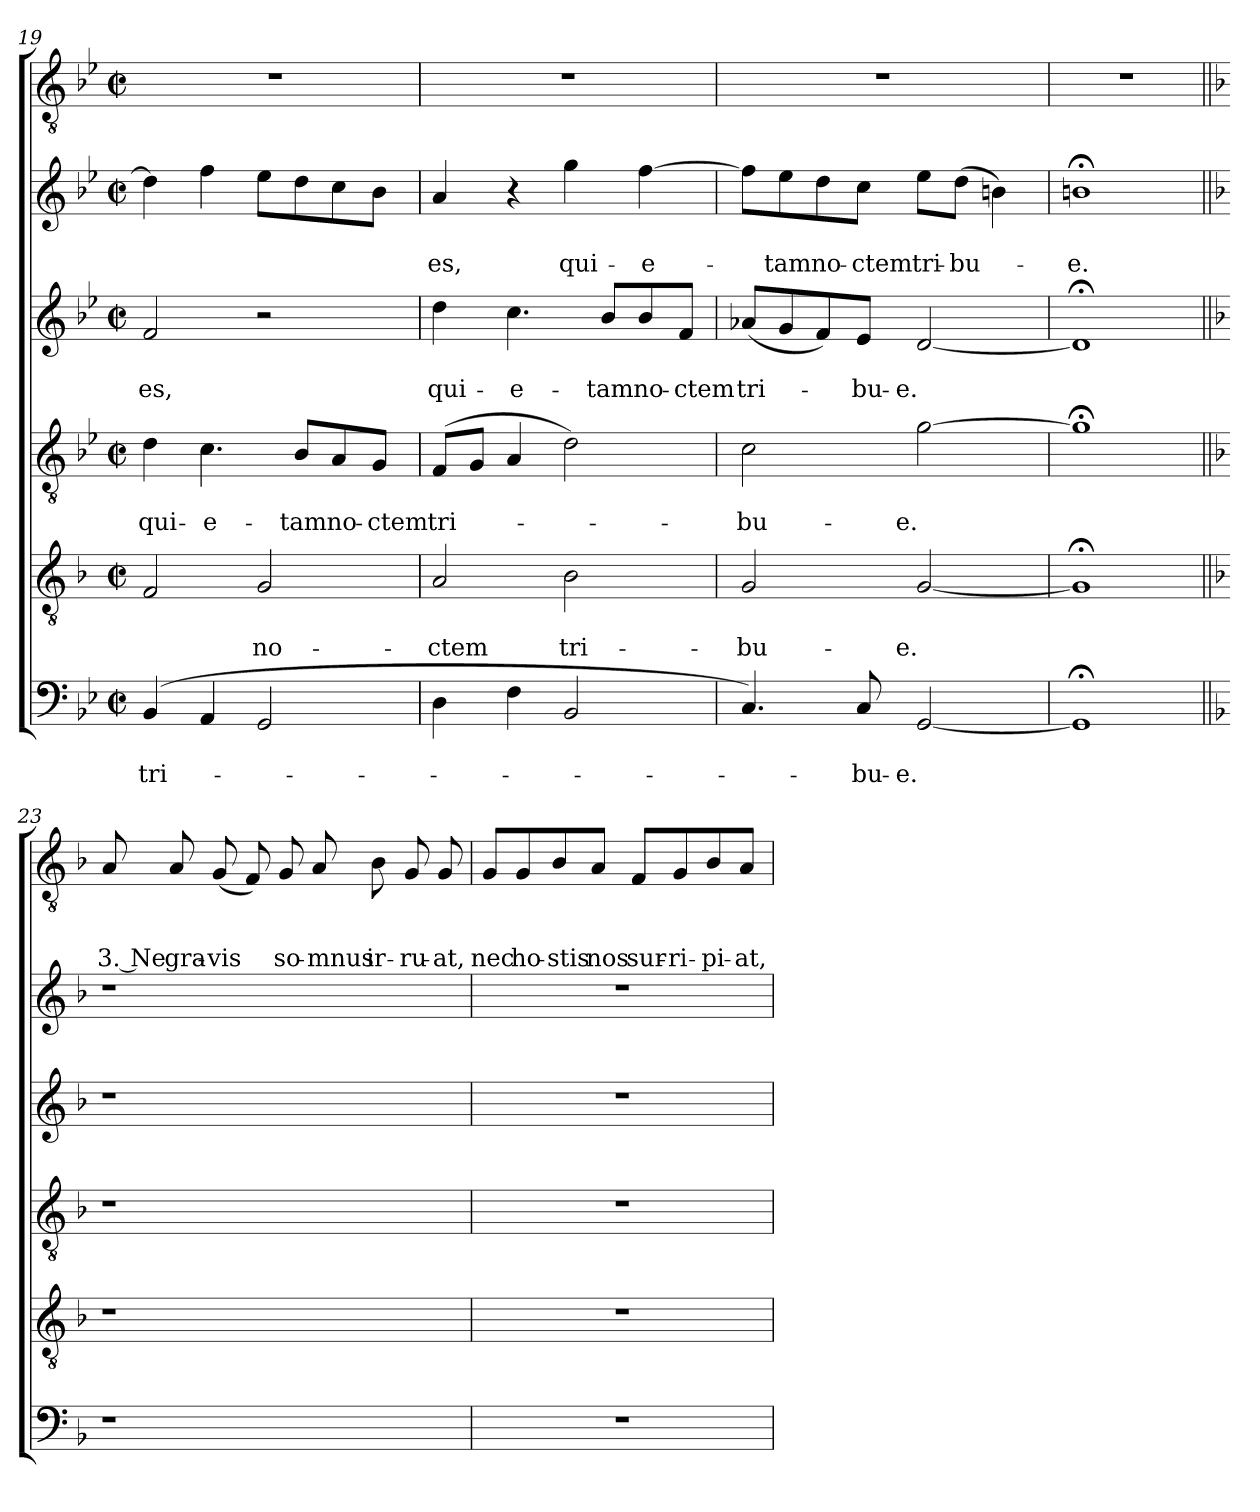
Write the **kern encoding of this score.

**kern	**text	**text	**kern	**text	**text	**kern	**text	**text	**kern	**text	**text	**kern	**text	**text	**kern	**text	**text	**text
*part6	*part6	*part6	*part5	*part5	*part5	*part4	*part4	*part4	*part3	*part3	*part3	*part2	*part2	*part2	*part1	*part1	*part1	*part1
*staff6	*staff6	*staff6	*staff5	*staff5	*staff5	*staff4	*staff4	*staff4	*staff3	*staff3	*staff3	*staff2	*staff2	*staff2	*staff1	*staff1	*staff1	*staff1
!!LO:PB:g=z
*clefF4	*	*	*clefGv2	*	*	*clefGv2	*	*	*clefG2	*	*	*clefG2	*	*	*clefGv2	*	*	*
*k[b-e-]	*	*	*k[b-]	*	*	*k[b-e-]	*	*	*k[b-e-]	*	*	*k[b-e-]	*	*	*k[b-e-]	*	*	*
*g:	*	*	*d:	*	*	*g:	*	*	*g:	*	*	*g:	*	*	*g:	*	*	*
*M2/2	*	*	*M2/2	*	*	*M2/2	*	*	*M2/2	*	*	*M2/2	*	*	*M2/2	*	*	*
*met(c|)	*	*	*met(c|)	*	*	*met(c|)	*	*	*met(c|)	*	*	*met(c|)	*	*	*met(c|)	*	*	*
=19	=19	=19	=19	=19	=19	=19	=19	=19	=19	=19	=19	=19	=19	=19	=19	=19	=19	=19
!	!	!LO:LY:b	!	!	!	!	!	!LO:LY:b	!	!	!LO:LY:b	!	!	!	!	!	!	!
(>4BB-/	.	tri-	2F/	.	.	4d\	.	qui-	2f/	.	-es,	4dd\]	.	.	1r	.	.	.
!	!	!	!	!	!	!	!	!LO:LY:b	!	!	!	!	!	!	!	!	!	!
4AA/	.	.	.	.	.	4.c\	.	-e-	.	.	.	4ff\	.	.	.	.	.	.
!	!	!	!	!	!LO:LY:b	!	!	!	!	!	!	!	!	!	!	!	!	!
2GG/	.	.	2G/	.	no-	.	.	.	2r	.	.	8ee-\L	.	.	.	.	.	.
!	!	!	!	!	!	!	!	!LO:LY:b	!	!	!	!	!	!	!	!	!	!
.	.	.	.	.	.	8B-/L	.	-tam	.	.	.	8dd\	.	.	.	.	.	.
!	!	!	!	!	!	!	!	!LO:LY:b	!	!	!	!	!	!	!	!	!	!
.	.	.	.	.	.	8A/	.	no-	.	.	.	8cc\	.	.	.	.	.	.
!	!	!	!	!	!	!	!	!LO:LY:b	!	!	!	!	!	!	!	!	!	!
.	.	.	.	.	.	8G/J	.	-ctem	.	.	.	8b-\J	.	.	.	.	.	.
=20	=20	=20	=20	=20	=20	=20	=20	=20	=20	=20	=20	=20	=20	=20	=20	=20	=20	=20
!	!	!	!	!	!LO:LY:b	!	!	!LO:LY:b	!	!	!LO:LY:b	!	!	!LO:LY:b	!	!	!	!
4D\	.	.	2A/	.	-ctem	(>8F/L	.	tri-	4dd\	.	qui-	4a/	.	-es,	1r	.	.	.
.	.	.	.	.	.	8G/J	.	.	.	.	.	.	.	.	.	.	.	.
!	!	!	!	!	!	!	!	!	!	!	!LO:LY:b	!	!	!	!	!	!	!
4F\	.	.	.	.	.	4A/	.	.	4.cc\	.	-e-	4r	.	.	.	.	.	.
!	!	!	!	!	!LO:LY:b	!	!	!	!	!	!	!	!	!LO:LY:b	!	!	!	!
2BB-/	.	.	2B-\	.	tri-	2d\)	.	.	.	.	.	4gg\	.	qui-	.	.	.	.
!	!	!	!	!	!	!	!	!	!	!	!LO:LY:b	!	!	!	!	!	!	!
.	.	.	.	.	.	.	.	.	8b-/L	.	-tam	.	.	.	.	.	.	.
!	!	!	!	!	!	!	!	!	!	!	!LO:LY:b	!	!	!LO:LY:b	!	!	!	!
.	.	.	.	.	.	.	.	.	8b-/	.	no-	[4ff\	.	-e-	.	.	.	.
!	!	!	!	!	!	!	!	!	!	!	!LO:LY:b	!	!	!	!	!	!	!
.	.	.	.	.	.	.	.	.	8f/J	.	-ctem	.	.	.	.	.	.	.
=21	=21	=21	=21	=21	=21	=21	=21	=21	=21	=21	=21	=21	=21	=21	=21	=21	=21	=21
!	!	!	!	!	!LO:LY:b	!	!	!LO:LY:b	!	!	!LO:LY:b	!	!	!	!	!	!	!
4.C/)	.	.	2G/	.	-bu-	2c\	.	-bu-	(<8a-X/L	.	tri-	8ff\L]	.	.	1r	.	.	.
!	!	!	!	!	!	!	!	!	!	!	!	!	!	!LO:LY:b	!	!	!	!
.	.	.	.	.	.	.	.	.	8g/	.	.	8ee-\	.	-tam	.	.	.	.
!	!	!	!	!	!	!	!	!	!	!	!	!	!	!LO:LY:b	!	!	!	!
.	.	.	.	.	.	.	.	.	8f/)	.	.	8dd\	.	no-	.	.	.	.
!	!	!LO:LY:b	!	!	!	!	!	!	!	!	!LO:LY:b	!	!	!LO:LY:b	!	!	!	!
8C/	.	-bu-	.	.	.	.	.	.	8e-/J	.	-bu-	8cc\J	.	-ctem	.	.	.	.
!	!	!LO:LY:b	!	!	!LO:LY:b	!	!	!LO:LY:b	!	!	!LO:LY:b	!	!	!LO:LY:b	!	!	!	!
[2GG/	.	-e.	[2G/	.	-e.	[2g\	.	-e.	[2d/	.	-e.	8ee-\L	.	tri-	.	.	.	.
!	!	!	!	!	!	!	!	!	!	!	!	!	!	!LO:LY:b	!	!	!	!
.	.	.	.	.	.	.	.	.	.	.	.	(>8dd\J	.	-bu-	.	.	.	.
.	.	.	.	.	.	.	.	.	.	.	.	4bn\)	.	.	.	.	.	.
=22	=22	=22	=22	=22	=22	=22	=22	=22	=22	=22	=22	=22	=22	=22	=22	=22	=22	=22
!	!	!	!	!	!	!	!	!	!	!	!	!	!	!LO:LY:b	!	!	!	!
1GG;<]	.	.	1G;<]	.	.	1g;<]	.	.	1d;<]	.	.	1bn;<	.	-e.	1r	.	.	.
!!LO:LB:g=z
=23||	=23||	=23||	=23||	=23||	=23||	=23||	=23||	=23||	=23||	=23||	=23||	=23||	=23||	=23||	=23||	=23||	=23||	=23||
*k[b-]	*	*	*	*	*	*k[b-]	*	*	*k[b-]	*	*	*k[b-]	*	*	*k[b-]	*	*	*
*d:	*	*	*	*	*	*d:	*	*	*d:	*	*	*d:	*	*	*d:	*	*	*
!	!	!	!	!	!	!	!	!	!	!	!	!	!	!	!	!	!	!LO:LY:b
1r	.	.	1r	.	.	1r	.	.	1r	.	.	1r	.	.	8A	.	.	3. Ne
!	!	!	!	!	!	!	!	!	!	!	!	!	!	!	!	!	!	!LO:LY:b
.	.	.	.	.	.	.	.	.	.	.	.	.	.	.	8A	.	.	gra-
!	!	!	!	!	!	!	!	!	!	!	!	!	!	!	!	!	!	!LO:LY:b
.	.	.	.	.	.	.	.	.	.	.	.	.	.	.	(<8G	.	.	-vis
.	.	.	.	.	.	.	.	.	.	.	.	.	.	.	8F)	.	.	.
!	!	!	!	!	!	!	!	!	!	!	!	!	!	!	!	!	!	!LO:LY:b
.	.	.	.	.	.	.	.	.	.	.	.	.	.	.	8G	.	.	so-
!	!	!	!	!	!	!	!	!	!	!	!	!	!	!	!	!	!	!LO:LY:b
.	.	.	.	.	.	.	.	.	.	.	.	.	.	.	8A	.	.	-mnus
!	!	!	!	!	!	!	!	!	!	!	!	!	!	!	!	!	!	!LO:LY:b
.	.	.	.	.	.	.	.	.	.	.	.	.	.	.	8B-	.	.	ir-
!	!	!	!	!	!	!	!	!	!	!	!	!	!	!	!	!	!	!LO:LY:b
.	.	.	.	.	.	.	.	.	.	.	.	.	.	.	8G	.	.	-ru-
!	!	!	!	!	!	!	!	!	!	!	!	!	!	!	!	!	!	!LO:LY:b
8ryy	.	.	8ryy	.	.	8ryy	.	.	8ryy	.	.	8ryy	.	.	8G	.	.	-at,
=24	=24	=24	=24	=24	=24	=24	=24	=24	=24	=24	=24	=24	=24	=24	=24	=24	=24	=24
!	!	!	!	!	!	!	!	!	!	!	!	!	!	!	!	!	!	!LO:LY:b
1r	.	.	1r	.	.	1r	.	.	1r	.	.	1r	.	.	8GL	.	.	nec
!	!	!	!	!	!	!	!	!	!	!	!	!	!	!	!	!	!	!LO:LY:b
.	.	.	.	.	.	.	.	.	.	.	.	.	.	.	8G	.	.	ho-
!	!	!	!	!	!	!	!	!	!	!	!	!	!	!	!	!	!	!LO:LY:b
.	.	.	.	.	.	.	.	.	.	.	.	.	.	.	8B-	.	.	-stis
!	!	!	!	!	!	!	!	!	!	!	!	!	!	!	!	!	!	!LO:LY:b
.	.	.	.	.	.	.	.	.	.	.	.	.	.	.	8AJ	.	.	nos
!	!	!	!	!	!	!	!	!	!	!	!	!	!	!	!	!	!	!LO:LY:b
.	.	.	.	.	.	.	.	.	.	.	.	.	.	.	8FL	.	.	sur-
!	!	!	!	!	!	!	!	!	!	!	!	!	!	!	!	!	!	!LO:LY:b
.	.	.	.	.	.	.	.	.	.	.	.	.	.	.	8G	.	.	-ri-
!	!	!	!	!	!	!	!	!	!	!	!	!	!	!	!	!	!	!LO:LY:b
.	.	.	.	.	.	.	.	.	.	.	.	.	.	.	8B-	.	.	-pi-
!	!	!	!	!	!	!	!	!	!	!	!	!	!	!	!	!	!	!LO:LY:b
.	.	.	.	.	.	.	.	.	.	.	.	.	.	.	8AJ	.	.	-at,
=	=	=	=	=	=	=	=	=	=	=	=	=	=	=	=	=	=	=
*-	*-	*-	*-	*-	*-	*-	*-	*-	*-	*-	*-	*-	*-	*-	*-	*-	*-	*-
